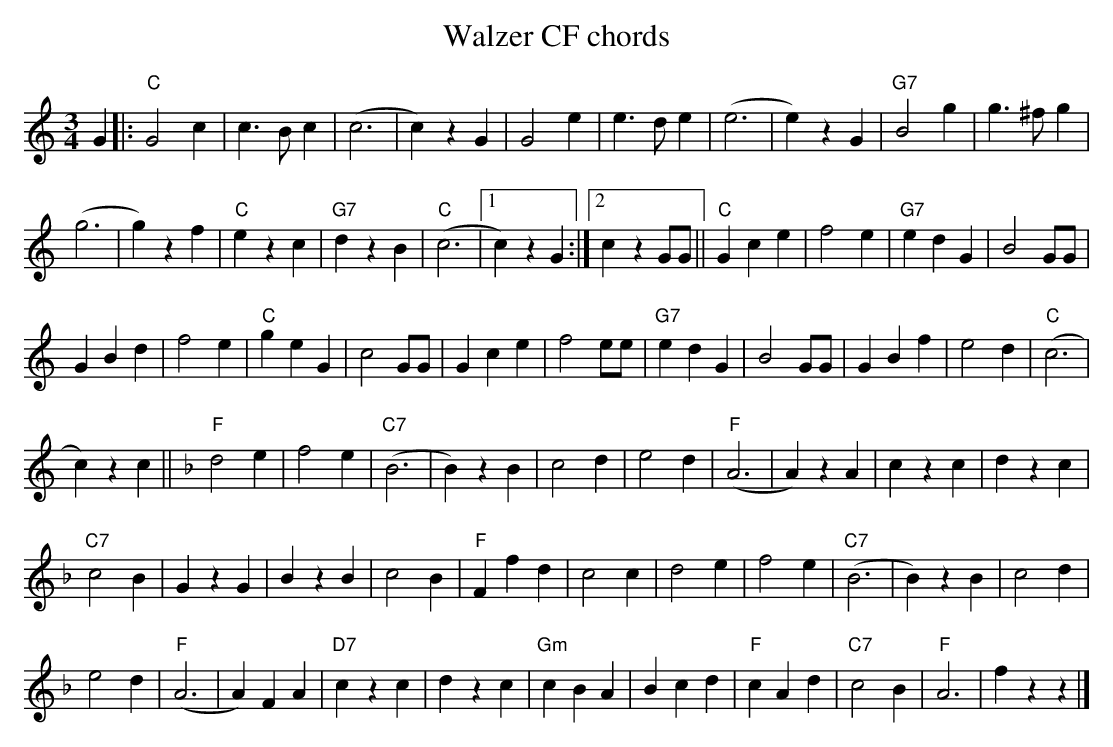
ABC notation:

X:1
T:Walzer CF chords
M:3/4
L:1/4
K:Cmaj%%MIDI gchordon
G |: "C"G2c | c>Bc | (c3 | c)zG | G2 e | e>de | (e3 | e)zG | "G7"B2 g | g>^fg |
(g3 | g)zf | "C"ezc | "G7"dzB | "C"(c3 |1 c) zG :|2 czG/2G/2 || "C"Gce | f2e | "G7"edG | B2 G/2G/2 |
GBd | f2e | "C"geG | c2 G/2G/2 | Gce | f2 e/2e/2 | "G7"edG | B2 G/2G/2 | GBf | e2d | "C"(c3 |
c)zc || [K:Fmaj] "F"d2e | f2e | "C7"(B3 | B)zB | c2d | e2d | "F"(A3 | A)zA | czc | dzc |
"C7"c2B | GzG | BzB | c2B | "F"Ffd | c2c | d2e | f2e | "C7"(B3 | B)zB | c2d |
e2d | "F"(A3 | A)FA | "D7"czc | dzc | "Gm"cBA | Bcd | "F"cAd | "C7"c2B | "F"A3 | fzz |]
